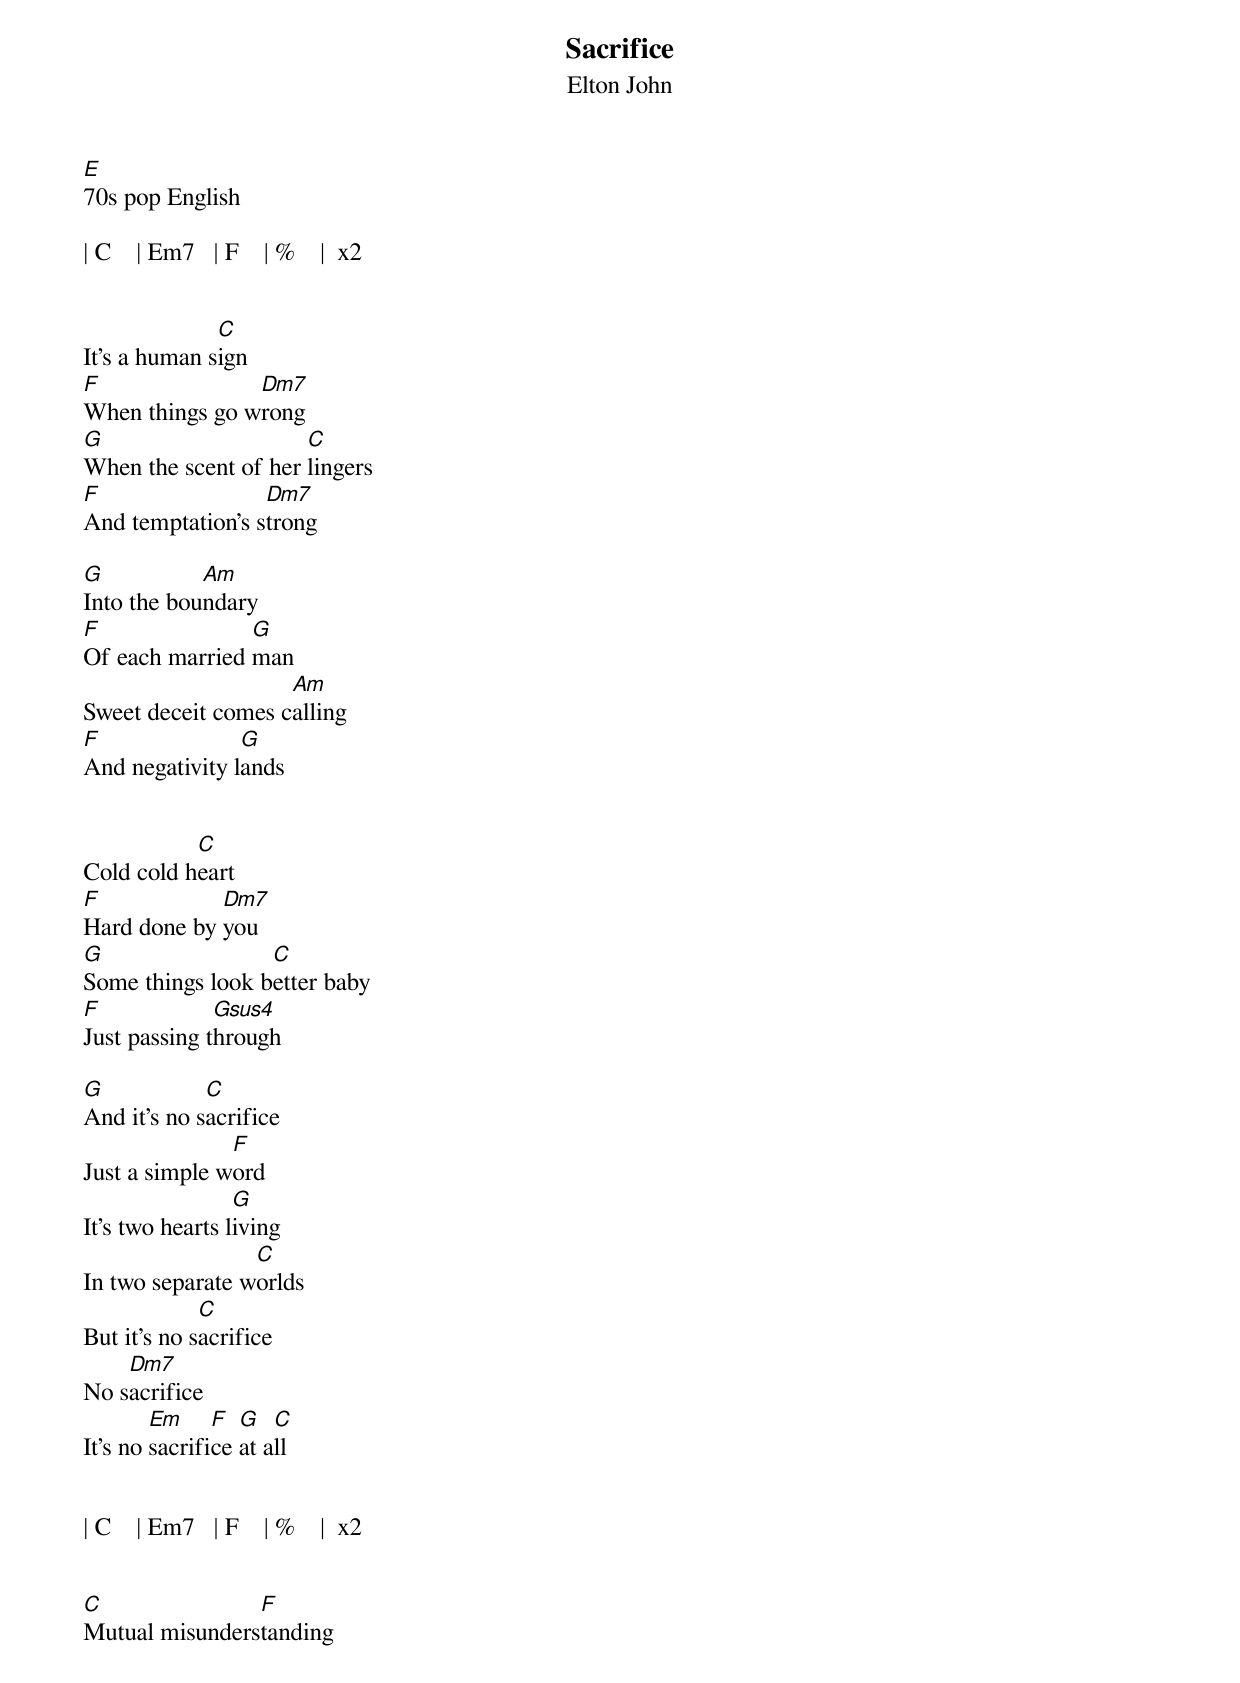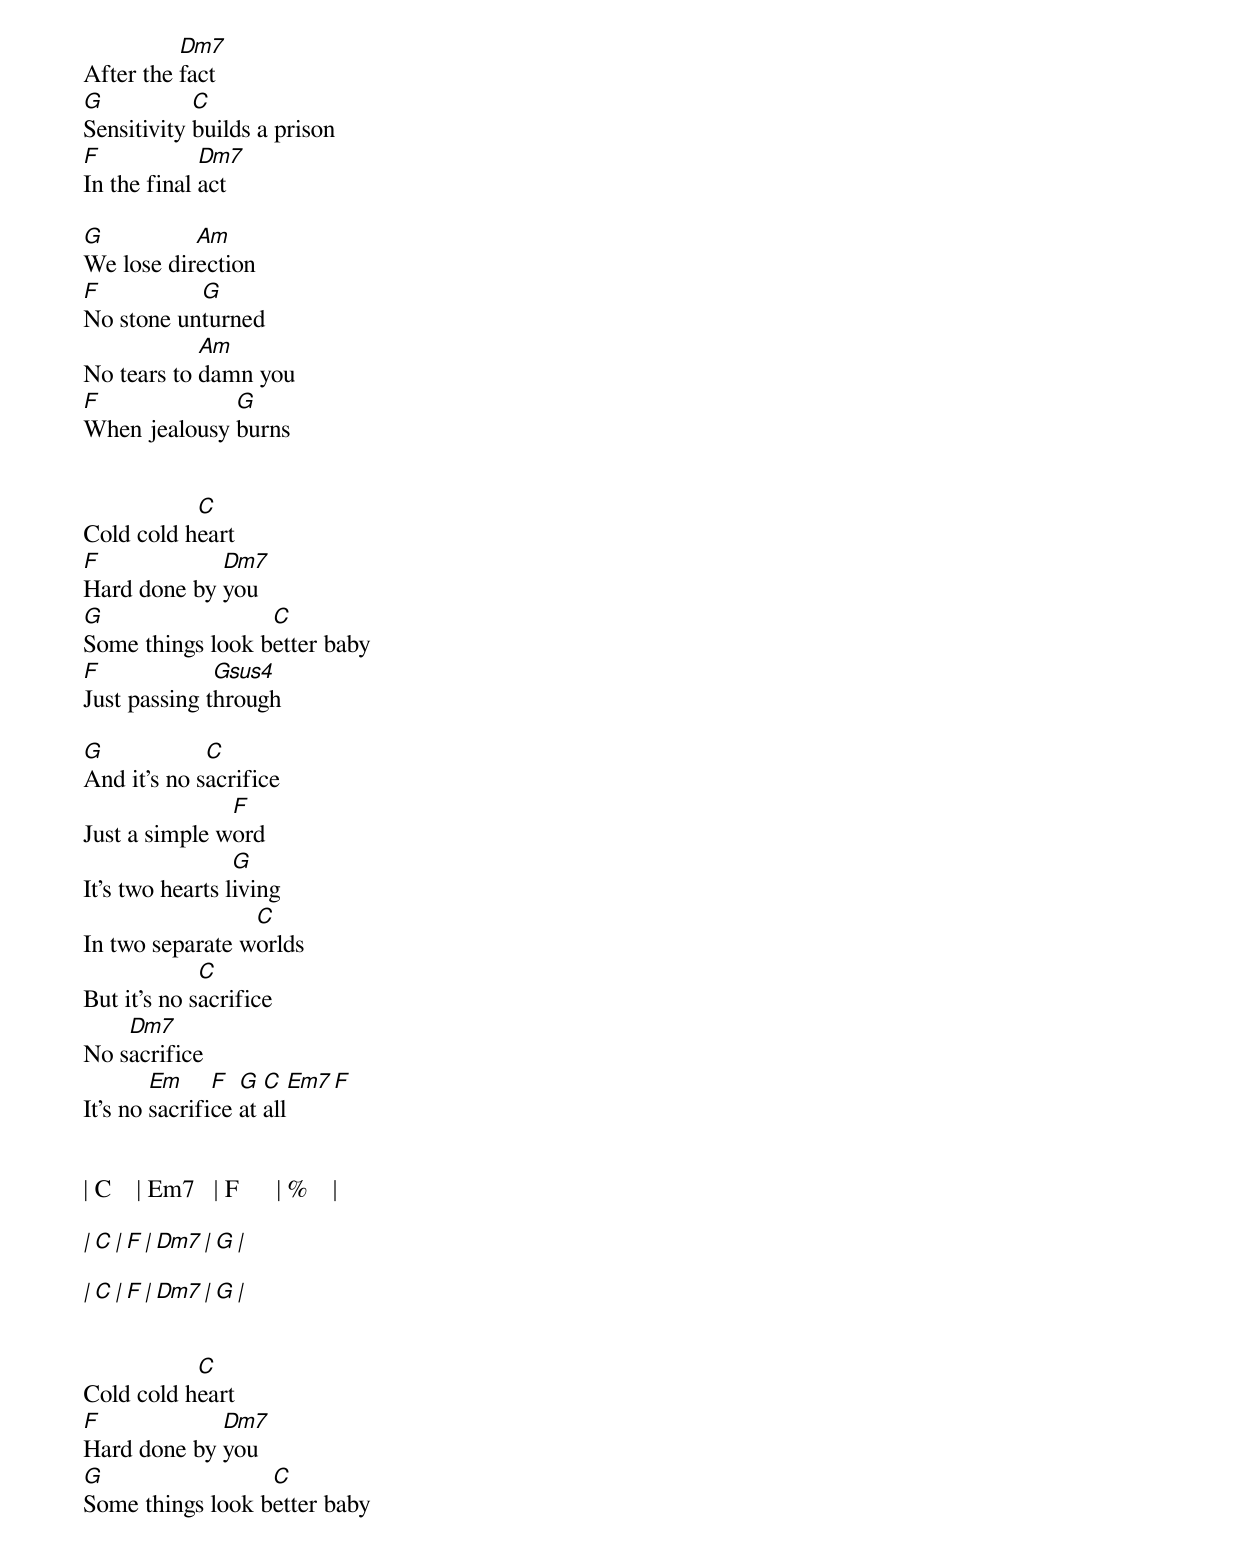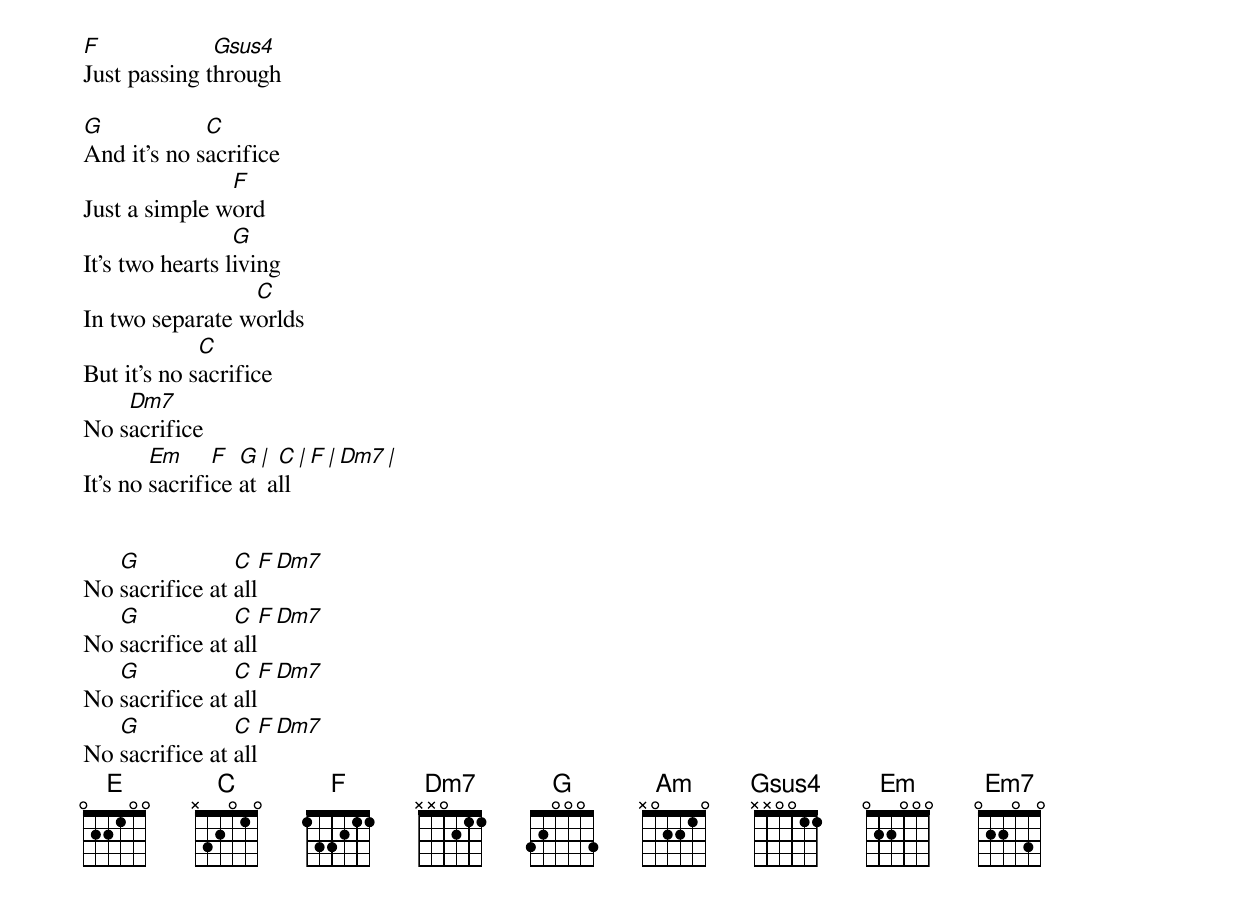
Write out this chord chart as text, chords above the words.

Sacrifice
Elton John
E
70s pop English

| C    | Em7   | F    | %    |  x2


              C
It's a human sign
F               Dm7
When things go wrong
G                     C
When the scent of her lingers
F                 Dm7
And temptation's strong

G           Am
Into the boundary
F               G
Of each married man
                    Am
Sweet deceit comes calling
F               G
And negativity lands


           C
Cold cold heart
F            Dm7
Hard done by you
G                 C
Some things look better baby
F             Gsus4
Just passing through

G            C
And it's no sacrifice
               F
Just a simple word
                 G
It's two hearts living
                 C
In two separate worlds
             C
But it's no sacrifice
    Dm7
No sacrifice
        Em     F  G   C
It's no sacrifice at all


| C    | Em7   | F    | %    |  x2


C               F
Mutual misunderstanding
          Dm7
After the fact
G           C
Sensitivity builds a prison
F            Dm7
In the final act

G          Am
We lose direction
F          G
No stone unturned
            Am
No tears to damn you
F             G
When jealousy burns


           C
Cold cold heart
F            Dm7
Hard done by you
G                 C
Some things look better baby
F             Gsus4
Just passing through

G            C
And it's no sacrifice
               F
Just a simple word
                 G
It's two hearts living
                 C
In two separate worlds
             C
But it's no sacrifice
    Dm7
No sacrifice
        Em     F  G  C  Em7  F
It's no sacrifice at all


| C    | Em7   | F      | %    |

| C    | F     | Dm7    | G    |

| C    | F     | Dm7    | G    |


           C
Cold cold heart
F            Dm7
Hard done by you
G                 C
Some things look better baby
F             Gsus4
Just passing through

G            C
And it's no sacrifice
               F
Just a simple word
                 G
It's two hearts living
                 C
In two separate worlds
             C
But it's no sacrifice
    Dm7
No sacrifice
        Em     F  G | C  |  F  |  Dm7  |
It's no sacrifice at all


   G            C   F  Dm7
No sacrifice at all
   G            C   F  Dm7
No sacrifice at all
   G            C   F  Dm7
No sacrifice at all
   G            C   F  Dm7
No sacrifice at all
